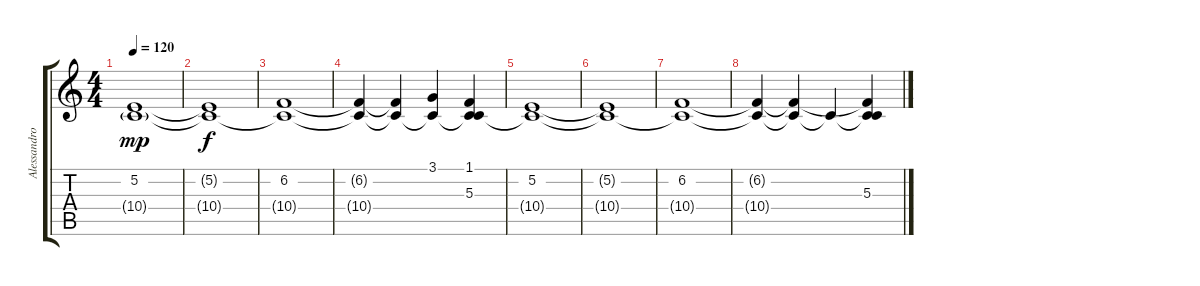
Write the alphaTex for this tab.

\track ("Alessandro Cortini" "Alessandro") {instrument stringensemble2}
\staff {score tabs}
\tuning (E4 B3 G3 D3 A2 E2) {hide}
\ts (4 4)
\tempo 120
\clef g2
\ks c
(5.2 10.4{g}).1{dy mp} |
(5.2{t} 10.4{t}).1{dy f} |
(6.2 10.4{t}).1 |
(6.2{t} 10.4{t}).4 (6.2{t} 10.4{t}).4 (3.1 10.4{t}).4 (1.1 5.3 10.4{t}).4 |
(5.2 10.4{t}).1 |
(5.2{t} 10.4{t}).1 |
(6.2 10.4{t}).1 |
(6.2{t} 10.4{t}).4 (6.2{t} 10.4{t}).4 10.4{t}.4 (6.2{t} 5.3 10.4{t}).4
